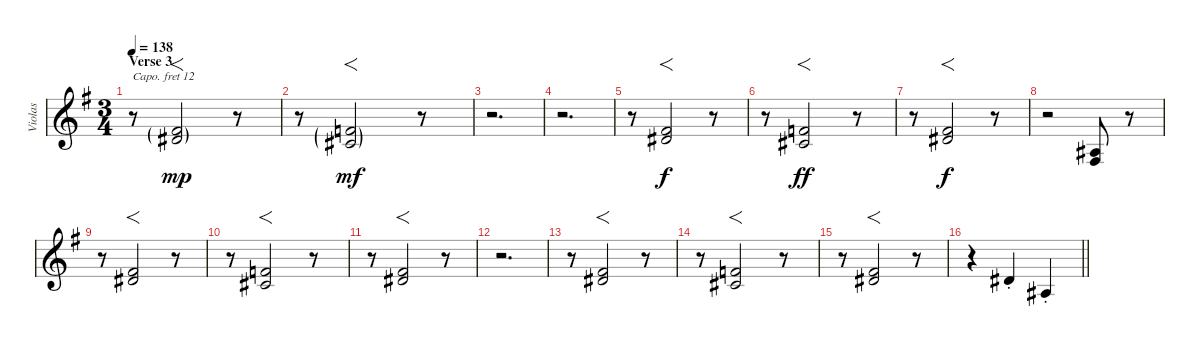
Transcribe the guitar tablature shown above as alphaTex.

\track ("Violas" "Violas") {instrument stringensemble1}
\staff {score}
\capo 12
\tuning (Ab3 Db3 Gb2 B1) {hide}
\ts (3 4)
\section ("" "Verse 3")
\tempo 138
\clef g2
\ks eminor
r.8{dy ff} (5.2{g} 9.3{g}).2{f dy mp} r.8 |
r.8 (4.2{g} 7.3{g}).2{f dy mf} r.8 |
r.2{d} |
r.2{d} |
r.8 (5.2 9.3).2{f dy f} r.8 |
r.8 (4.2 7.3).2{f dy ff} r.8 |
r.8 (5.2 9.3).2{f dy f} r.8 |
r.2 (4.3 7.4).8 r.8 |
r.8 (5.2 9.3).2{f} r.8 |
r.8 (4.2 7.3).2{f} r.8 |
r.8 (5.2 9.3).2{f} r.8 |
r.2{d} |
r.8 (5.2 9.3).2{f} r.8 |
r.8 (4.2 7.3).2{f} r.8 |
r.8 (5.2 9.3).2{f} r.8 |
\barLineRight lightlight
r.4 9.3{st}.4 11.4{st}.4
